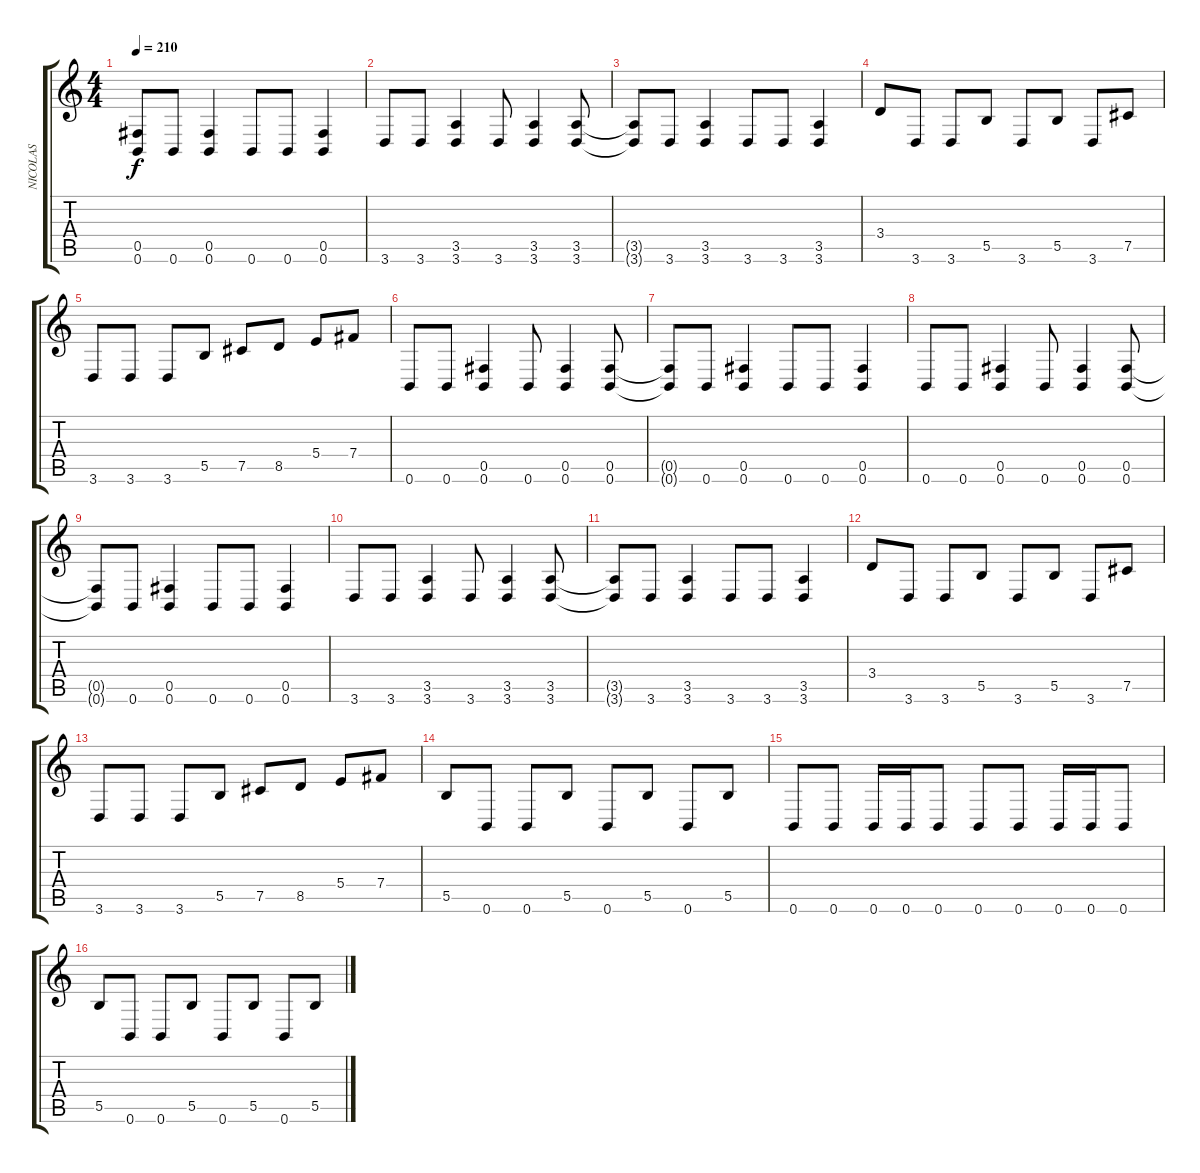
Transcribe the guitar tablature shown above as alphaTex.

\track ("NICOLAS" "NICOLAS") {instrument overdrivenguitar}
\staff {score tabs}
\tuning (Db4 Ab3 E3 B2 Gb2 B1) {hide}
\ts (4 4)
\tempo 210
\clef g2
\ks c
(0.5{t} 0.6{t}).8{dy f} 0.6.8 (0.5 0.6).4 0.6.8 0.6.8 (0.5 0.6).4 |
3.6.8 3.6.8 (3.5 3.6).4 3.6.8 (3.5 3.6).4 (3.5 3.6).8 |
(3.5{t} 3.6{t}).8 3.6.8 (3.5 3.6).4 3.6.8 3.6.8 (3.5 3.6).4 |
3.4.8 3.6.8 3.6.8 5.5.8 3.6.8 5.5.8 3.6.8 7.5.8 |
3.6.8 3.6.8 3.6.8 5.5.8 7.5.8 8.5.8 5.4.8 7.4.8 |
0.6.8 0.6.8 (0.5 0.6).4 0.6.8 (0.5 0.6).4 (0.5 0.6).8 |
(0.5{t} 0.6{t}).8 0.6.8 (0.5 0.6).4 0.6.8 0.6.8 (0.5 0.6).4 |
0.6.8 0.6.8 (0.5 0.6).4 0.6.8 (0.5 0.6).4 (0.5 0.6).8 |
(0.5{t} 0.6{t}).8 0.6.8 (0.5 0.6).4 0.6.8 0.6.8 (0.5 0.6).4 |
3.6.8 3.6.8 (3.5 3.6).4 3.6.8 (3.5 3.6).4 (3.5 3.6).8 |
(3.5{t} 3.6{t}).8 3.6.8 (3.5 3.6).4 3.6.8 3.6.8 (3.5 3.6).4 |
3.4.8 3.6.8 3.6.8 5.5.8 3.6.8 5.5.8 3.6.8 7.5.8 |
3.6.8 3.6.8 3.6.8 5.5.8 7.5.8 8.5.8 5.4.8 7.4.8 |
5.5.8 0.6.8 0.6.8 5.5.8 0.6.8 5.5.8 0.6.8 5.5.8 |
0.6.8 0.6.8 0.6.16 0.6.16 0.6.8 0.6.8 0.6.8 0.6.16 0.6.16 0.6.8 |
5.5.8 0.6.8 0.6.8 5.5.8 0.6.8 5.5.8 0.6.8 5.5.8
